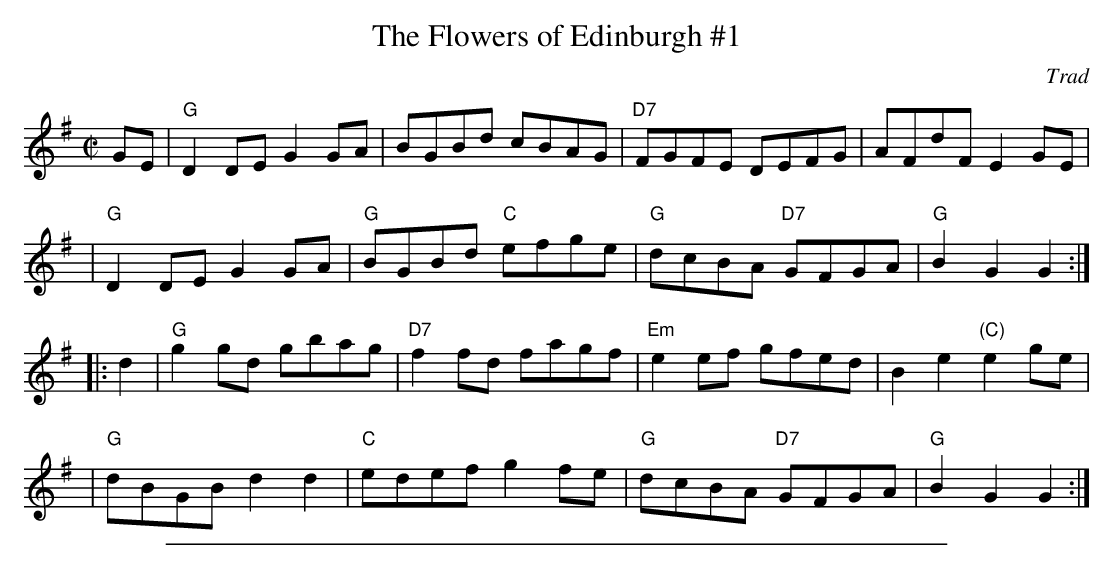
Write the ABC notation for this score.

X:1
T: The Flowers of Edinburgh #1
O: Trad
M: C|
L: 1/8
K: G
GE \
| "G"D2DE G2GA | BGBd cBAG | "D7"FGFE DEFG | AFdF E2GE |
| "G"D2DE G2GA | "G"BGBd "C"efge | "G"dcBA "D7"GFGA | "G"B2G2 G2 :|
|: d2 \
| "G"g2gd gbag | "D7"f2fd fagf | "Em"e2ef gfed | B2e2 "(C)"e2ge |
| "G"dBGB d2d2 | "C"edef g2fe | "G"dcBA "D7"GFGA | "G"B2G2 G2 :|
